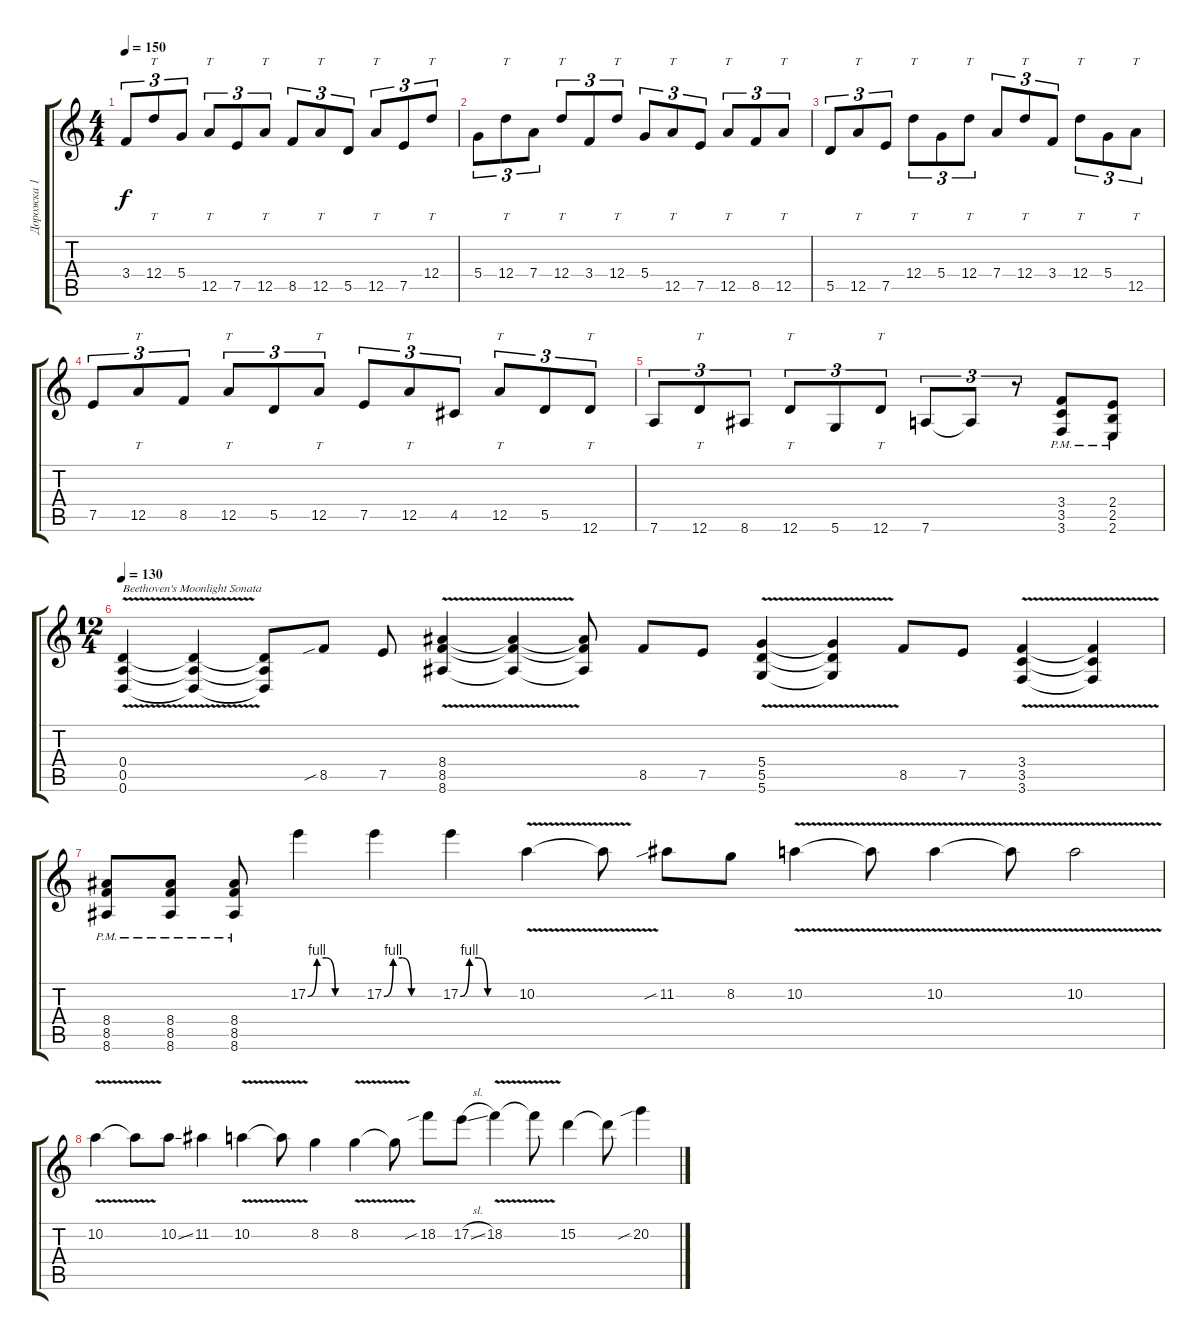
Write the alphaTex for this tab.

\track ("Дорожка 1" "Дорожка 1") {instrument distortionguitar}
\staff {score tabs}
\tuning (E4 B3 G3 D3 A2 D2) {hide}
\ts (4 4)
\tempo 150
\clef g2
\ks c
3.4.8{tu (3 2) dy f} 12.4.8{tt tu (3 2)} 5.4.8{tu (3 2)} 12.5.8{tt tu (3 2)} 7.5.8{tu (3 2)} 12.5.8{tt tu (3 2)} 8.5.8{tu (3 2)} 12.5.8{tt tu (3 2)} 5.5.8{tu (3 2)} 12.5.8{tt tu (3 2)} 7.5.8{tu (3 2)} 12.4.8{tt tu (3 2)} |
5.4.8{tu (3 2)} 12.4.8{tt tu (3 2)} 7.4.8{tu (3 2)} 12.4.8{tt tu (3 2)} 3.4.8{tu (3 2)} 12.4.8{tt tu (3 2)} 5.4.8{tu (3 2)} 12.5.8{tt tu (3 2)} 7.5.8{tu (3 2)} 12.5.8{tt tu (3 2)} 8.5.8{tu (3 2)} 12.5.8{tt tu (3 2)} |
5.5.8{tu (3 2)} 12.5.8{tt tu (3 2)} 7.5.8{tu (3 2)} 12.4.8{tt tu (3 2)} 5.4.8{tu (3 2)} 12.4.8{tt tu (3 2)} 7.4.8{tu (3 2)} 12.4.8{tt tu (3 2)} 3.4.8{tu (3 2)} 12.4.8{tt tu (3 2)} 5.4.8{tu (3 2)} 12.5.8{tt tu (3 2)} |
7.5.8{tu (3 2)} 12.5.8{tt tu (3 2)} 8.5.8{tu (3 2)} 12.5.8{tt tu (3 2)} 5.5.8{tu (3 2)} 12.5.8{tt tu (3 2)} 7.5.8{tu (3 2)} 12.5.8{tt tu (3 2)} 4.5.8{tu (3 2)} 12.5.8{tt tu (3 2)} 5.5.8{tu (3 2)} 12.6.8{tt tu (3 2)} |
7.6.8{tu (3 2)} 12.6.8{tt tu (3 2)} 8.6.8{tu (3 2)} 12.6.8{tt tu (3 2)} 5.6.8{tu (3 2)} 12.6.8{tt tu (3 2)} 7.6.8{tu (3 2)} 7.6{t}.8{tu (3 2)} r.8{tu (3 2)} (3.4{pm} 3.5{pm} 3.6{pm}).8 (2.4{pm} 2.5{pm} 2.6{pm}).8 |
\ts (12 4)
\tempo 130
(0.4{v} 0.5 0.6).4{txt "Beethoven's Moonlight Sonata"} (0.4{t} 0.5{t} 0.6{t}).4 (0.4{t} 0.5{t} 0.6{t}).8 8.5{sib}.8 7.5.8 (8.4{v} 8.5 8.6).4 (8.4{t} 8.5{t} 8.6{t}).4 (8.4{t} 8.5{t} 8.6{t}).8 8.5.8 7.5.8 (5.4{v} 5.5 5.6).4 (5.4{t} 5.5{t} 5.6{t}).4 8.5.8 7.5.8 (3.4{v} 3.5 3.6).4 (3.4{t} 3.5{t} 3.6{t}).4 |
(8.4{pm} 8.5{pm} 8.6{pm}).8 (8.4{pm} 8.5{pm} 8.6{pm}).8 (8.4{pm} 8.5{pm} 8.6{pm}).8 17.2{be (custom 0 0 10 4 20 4 30 0 60 0)}.4 17.2{be (custom 0 0 10 4 20 4 30 0 60 0)}.4 17.2{be (custom 0 0 10 4 20 4 30 0 60 0)}.4 10.2{v}.4 10.2{t}.8 11.2{sib}.8 8.2.8 10.2{v}.4 10.2{t}.8 10.2{v}.4 10.2{t}.8 10.2{v}.2 |
10.2{v}.4 10.2{t}.8 10.2{ss}.8 11.2.4 10.2{v}.4 10.2{t}.8 8.2.4 8.2{v}.4 8.2{t}.8 18.2{sib}.8 17.2{sl}.8 18.2{v}.4 18.2{t}.8 15.2.4 15.2{t}.8 20.2{sib}.4
